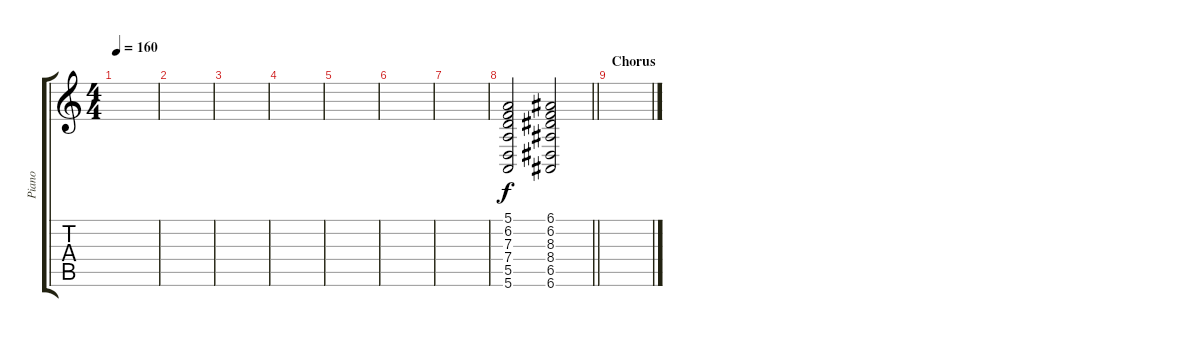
\track ("Piano" "Piano") {instrument brightacousticpiano}
\staff {score tabs}
\tuning (E4 B3 G3 D3 A2 E2) {hide}
\ts (4 4)
\tempo 160
\clef g2
\ks c
|
|
|
|
|
|
|
\barLineRight lightlight
(5.1 6.2 7.3 7.4 5.5 5.6).2 (6.1 6.2 8.3 8.4 6.5 6.6).2 |
\section ("" "Chorus")
